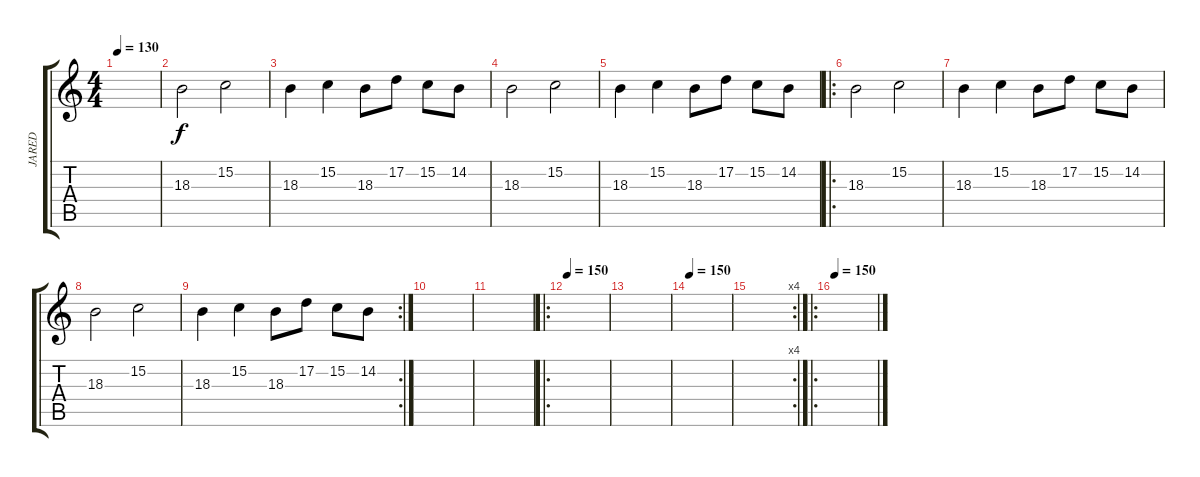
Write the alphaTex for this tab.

\track ("JARED" "JARED") {instrument electricgrandpiano}
\staff {score tabs}
\tuning (D4 A3 F3 C3 G2 C2) {hide}
\ts (4 4)
\tempo 130
\clef g2
\ks c
|
18.3.2 15.2.2 |
18.3.4 15.2.4 18.3.8 17.2.8 15.2.8 14.2.8 |
18.3.2 15.2.2 |
18.3.4 15.2.4 18.3.8 17.2.8 15.2.8 14.2.8 |
\ro
18.3.2 15.2.2 |
18.3.4 15.2.4 18.3.8 17.2.8 15.2.8 14.2.8 |
18.3.2 15.2.2 |
\rc 2
18.3.4 15.2.4 18.3.8 17.2.8 15.2.8 14.2.8 |
|
|
\ro
\tempo 150
|
|
\tempo 150
|
\rc 4
|
\ro
\tempo 150
